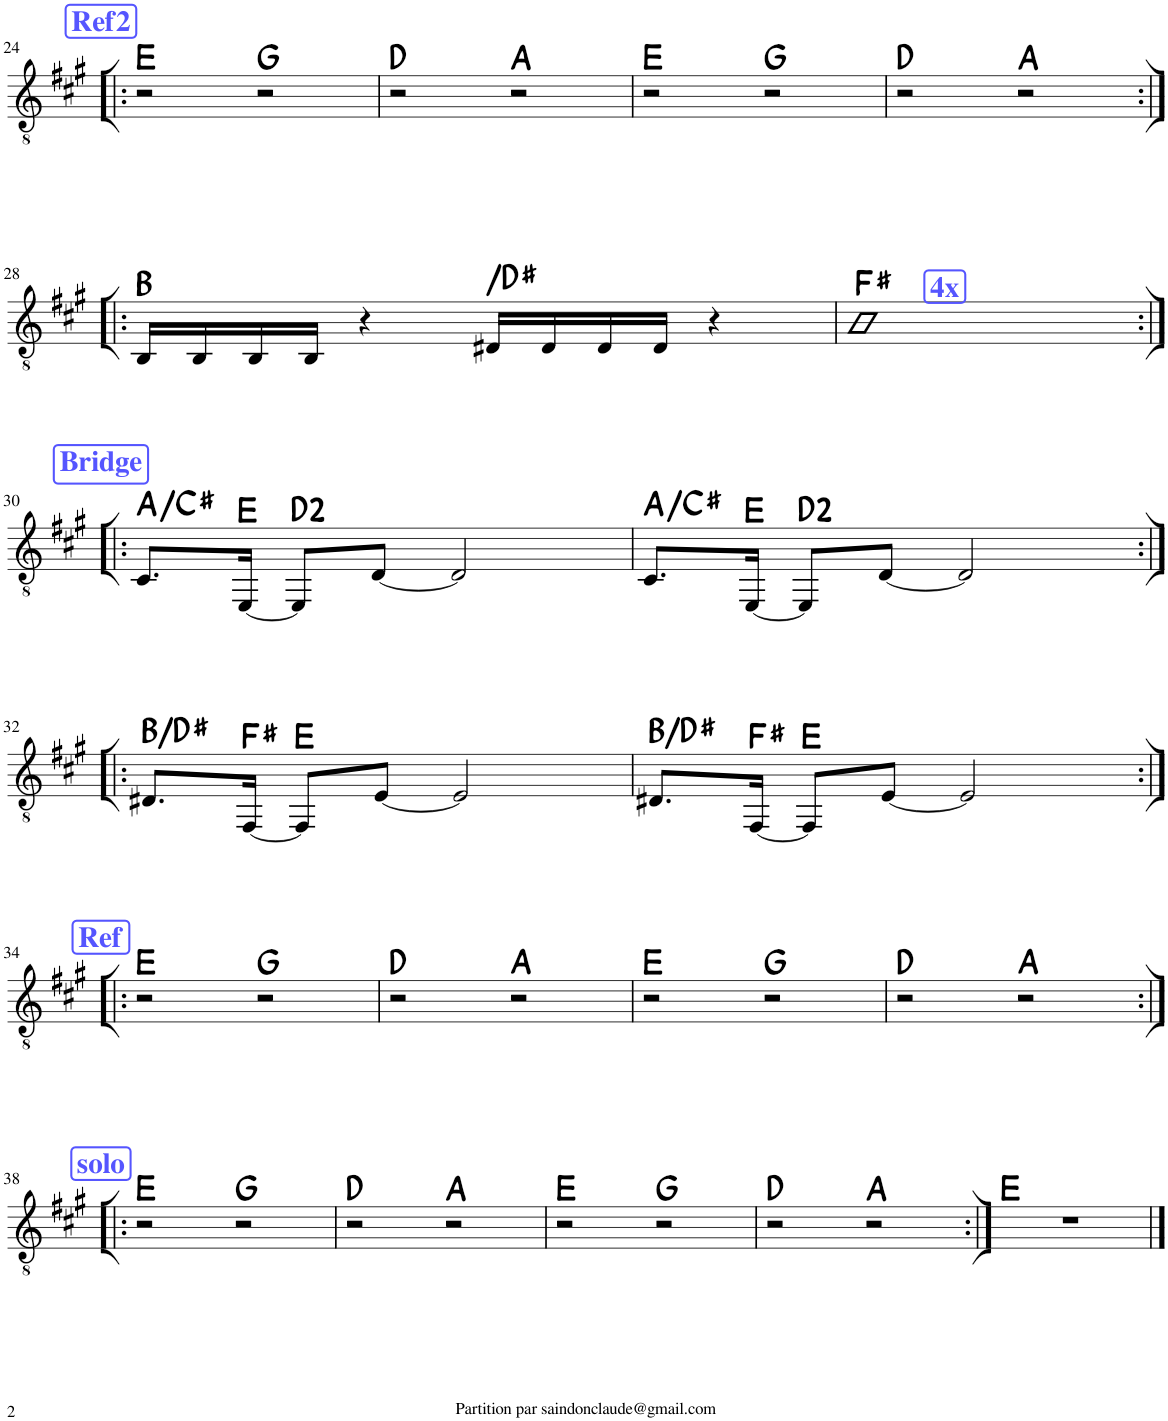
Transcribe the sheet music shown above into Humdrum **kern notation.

**kern	**harte
*part1	*part1
*staff1	*
*I"Classical Guitar	*
*I'Guit.	*
!!LO:PB:g=z
*clefGv2	*
*k[f#c#g#]	*
*M4/4	*
!!LO:REH:place=s1:a:B:cj:color=#5555FF:fs=14:t=Ref2
=24!|:	=24!|:
2r	E:maj
2r	G:maj
=25	=25
2r	D:maj
2r	A:maj
=26	=26
2r	E:maj
2r	G:maj
=27	=27
2r	D:maj
2r	A:maj
!!LO:LB:g=z
=28:|!|:	=28:|!|:
16BB/LL	B:maj
16BB/	.
16BB/	.
16BB/JJ	.
4r	.
!	!LO:H:kt=N.C.
16D#X/LL	N
16D#/	.
16D#/	.
16D#/JJ	.
4r	.
!!LO:REH:place=s1:a:B:cj:color=#5555FF:fs=14:t=4x
=29	=29
1F#	F#:maj
!!LO:LB:g=z
!!LO:REH:place=s1:a:B:cj:color=#5555FF:fs=14:t=Bridge
=30:|!|:	=30:|!|:
8.C#/L	A:maj/3
[16EE/Jk	E:maj
8EE/L]	D:maj(2)
[8D/J	.
2D/]	.
=31	=31
8.C#/L	A:maj/3
[16EE/Jk	E:maj
8EE/L]	D:maj(2)
[8D/J	.
2D/]	.
!!LO:LB:g=z
=32:|!|:	=32:|!|:
8.D#X/L	B:maj/3
[16FF#/Jk	F#:maj
8FF#/L]	E:maj
[8E/J	.
2E/]	.
=33	=33
8.D#X/L	B:maj/3
[16FF#/Jk	F#:maj
8FF#/L]	E:maj
[8E/J	.
2E/]	.
!!LO:LB:g=z
!!LO:REH:place=s1:a:B:cj:color=#5555FF:fs=14:t=Ref
=34:|!|:	=34:|!|:
2r	E:maj
2r	G:maj
=35	=35
2r	D:maj
2r	A:maj
=36	=36
2r	E:maj
2r	G:maj
=37	=37
2r	D:maj
2r	A:maj
!!LO:LB:g=z
!!LO:REH:place=s1:a:B:cj:color=#5555FF:fs=14:t=solo
=38:|!|:	=38:|!|:
2r	E:maj
2r	G:maj
=39	=39
2r	D:maj
2r	A:maj
=40	=40
2r	E:maj
2r	G:maj
=41	=41
2r	D:maj
2r	A:maj
=42:|!	=42:|!
1r	E:maj
==	==
*-	*-
